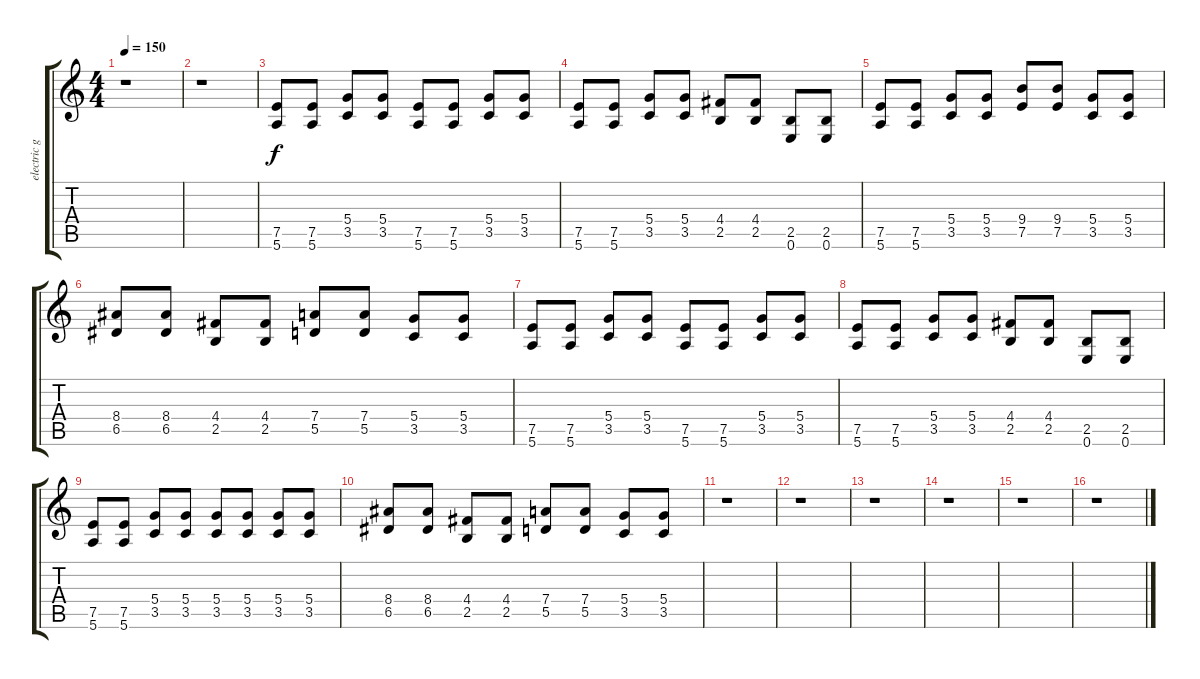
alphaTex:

\track ("electric guitare" "electric g") {instrument acousticguitarsteel}
\staff {score tabs}
\tuning (E4 B3 G3 D3 A2 E2) {hide}
\ts (4 4)
\tempo 150
\clef g2
\ks c
r.1{dy f} |
r.1 |
(7.5 5.6).8 (7.5 5.6).8 (5.4 3.5).8 (5.4 3.5).8 (7.5 5.6).8 (7.5 5.6).8 (5.4 3.5).8 (5.4 3.5).8 |
(7.5 5.6).8 (7.5 5.6).8 (5.4 3.5).8 (5.4 3.5).8 (4.4 2.5).8 (4.4 2.5).8 (2.5 0.6).8 (2.5 0.6).8 |
(7.5 5.6).8 (7.5 5.6).8 (5.4 3.5).8 (5.4 3.5).8 (9.4 7.5).8 (9.4 7.5).8 (5.4 3.5).8 (5.4 3.5).8 |
(8.4 6.5).8 (8.4 6.5).8 (4.4 2.5).8 (4.4 2.5).8 (7.4 5.5).8 (7.4 5.5).8 (5.4 3.5).8 (5.4 3.5).8 |
(7.5 5.6).8 (7.5 5.6).8 (5.4 3.5).8 (5.4 3.5).8 (7.5 5.6).8 (7.5 5.6).8 (5.4 3.5).8 (5.4 3.5).8 |
(7.5 5.6).8 (7.5 5.6).8 (5.4 3.5).8 (5.4 3.5).8 (4.4 2.5).8 (4.4 2.5).8 (2.5 0.6).8 (2.5 0.6).8 |
(7.5 5.6).8 (7.5 5.6).8 (5.4 3.5).8 (5.4 3.5).8 (5.4 3.5).8 (5.4 3.5).8 (5.4 3.5).8 (5.4 3.5).8 |
(8.4 6.5).8 (8.4 6.5).8 (4.4 2.5).8 (4.4 2.5).8 (7.4 5.5).8 (7.4 5.5).8 (5.4 3.5).8 (5.4 3.5).8 |
r.1 |
r.1 |
r.1 |
r.1 |
r.1 |
r.1
